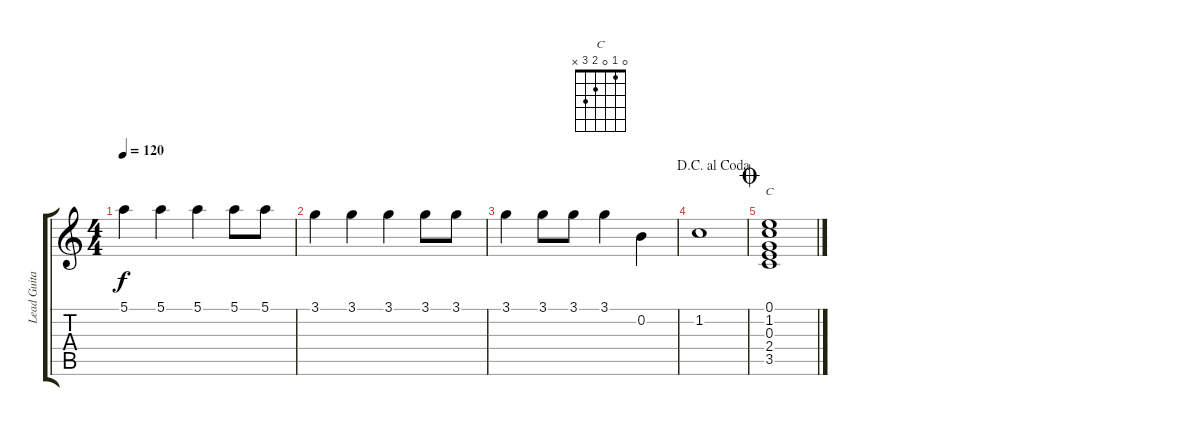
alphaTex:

\track ("Lead Guitar" "Lead Guita") {instrument acousticguitarsteel}
\staff {score tabs}
\tuning (E4 B3 G3 D3 A2 E2) {hide}
\chord ("C" 0 1 0 2 3 x)
\ts (4 4)
\tempo 120
\clef g2
\ks c
5.1.4{dy f} 5.1.4 5.1.4 5.1.8 5.1.8 |
3.1.4 3.1.4 3.1.4 3.1.8 3.1.8 |
3.1.4 3.1.8 3.1.8 3.1.4 0.2.4 |
\jump dacapoalcoda
1.2.1 |
\jump coda
(0.1 1.2 0.3 2.4 3.5).1{ch "C"}
